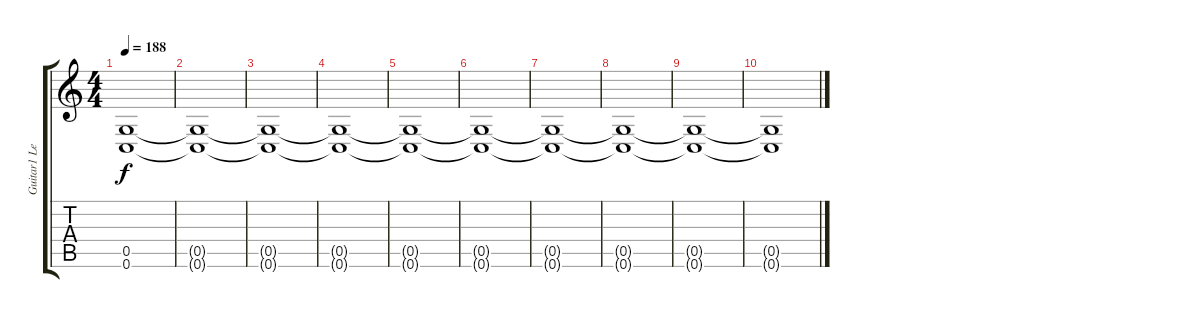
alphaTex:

\track ("Guitar1 Lead" "Guitar1 Le") {instrument distortionguitar}
\staff {score tabs}
\tuning (D4 A3 F3 C3 G2 C2) {hide}
\ts (4 4)
\tempo 188
\clef g2
\ks c
(0.5{t} 0.6{t}).1{dy f volume 8} |
(0.5{t} 0.6{t}).1 |
(0.5{t} 0.6{t}).1{volume 7} |
(0.5{t} 0.6{t}).1 |
(0.5{t} 0.6{t}).1{volume 6} |
(0.5{t} 0.6{t}).1 |
(0.5{t} 0.6{t}).1{volume 4} |
(0.5{t} 0.6{t}).1 |
(0.5{t} 0.6{t}).1{volume 0} |
(0.5{t} 0.6{t}).1
